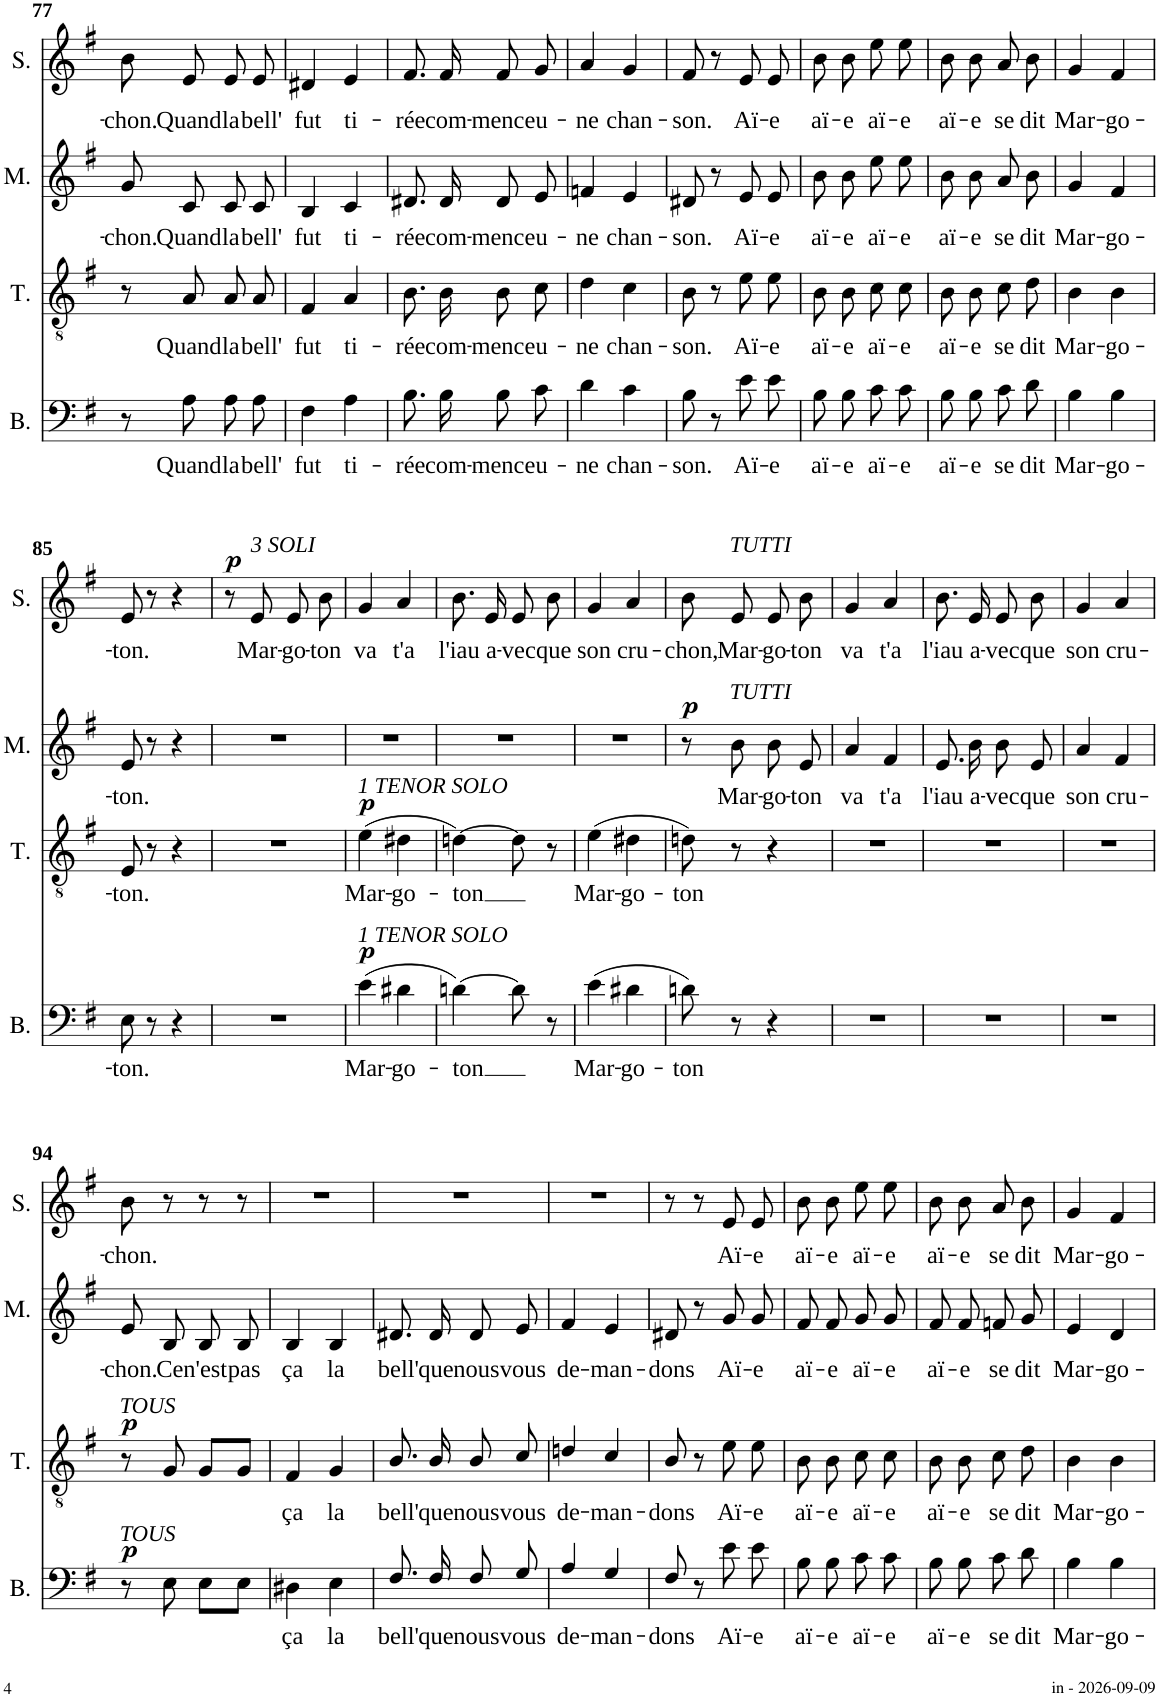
**kern	**text	**dynam	**kern	**text	**dynam	**kern	**text	**dynam	**kern	**text	**dynam
*part4	*part4	*part4	*part3	*part3	*part3	*part2	*part2	*part2	*part1	*part1	*part1
*staff4	*staff4	*staff4	*staff3	*staff3	*staff3	*staff2	*staff2	*staff2	*staff1	*staff1	*staff1
*I"Basse	*	*	*I"Ténor	*	*	*I"Mezzos	*	*	*I"Sopranos	*	*
*I'B.	*	*	*I'T.	*	*	*I'M.	*	*	*I'S.	*	*
!!LO:PB:g=z
*clefF4	*	*	*clefGv2	*	*	*clefG2	*	*	*clefG2	*	*
*k[f#]	*	*	*k[f#]	*	*	*k[f#]	*	*	*k[f#]	*	*
*M2/4	*	*	*M2/4	*	*	*M2/4	*	*	*M2/4	*	*
=77	=77	=77	=77	=77	=77	=77	=77	=77	=77	=77	=77
!	!	!	!	!	!	!	!LO:LY:b	!	!	!LO:LY:b	!
8r	.	.	8r	.	.	8g/L	-chon.	.	8b/L	-chon.	.
!	!LO:LY:b	!	!	!LO:LY:b	!	!	!LO:LY:b	!	!	!LO:LY:b	!
8A\	Quand	.	8A/	Quand	.	8c/J	Quand	.	8e/J	Quand	.
!	!LO:LY:b	!	!	!LO:LY:b	!	!	!LO:LY:b	!	!	!LO:LY:b	!
8A\	la	.	8A/	la	.	8c/L	la	.	8e/L	la	.
!	!LO:LY:b	!	!	!LO:LY:b	!	!	!LO:LY:b	!	!	!LO:LY:b	!
8A\	bell'	.	8A/	bell'	.	8c/J	bell'	.	8e/J	bell'	.
=78	=78	=78	=78	=78	=78	=78	=78	=78	=78	=78	=78
!	!LO:LY:b	!	!	!LO:LY:b	!	!	!LO:LY:b	!	!	!LO:LY:b	!
4F#\	fut	.	4F#/	fut	.	4B/	fut	.	4d#X/	fut	.
!	!LO:LY:b	!	!	!LO:LY:b	!	!	!LO:LY:b	!	!	!LO:LY:b	!
4A\	ti-	.	4A/	ti-	.	4c/	ti-	.	4e/	ti-	.
=79	=79	=79	=79	=79	=79	=79	=79	=79	=79	=79	=79
!	!LO:LY:b	!	!	!LO:LY:b	!	!	!LO:LY:b	!	!	!LO:LY:b	!
8.B\	-rée	.	8.B\	-rée	.	8.d#X/L	-rée	.	8.f#/L	-rée	.
!	!LO:LY:b	!	!	!LO:LY:b	!	!	!LO:LY:b	!	!	!LO:LY:b	!
16B\	com-	.	16B\	com-	.	16d#/Jk	com-	.	16f#/Jk	com-	.
!	!LO:LY:b	!	!	!LO:LY:b	!	!	!LO:LY:b	!	!	!LO:LY:b	!
8B\	-mence	.	8B\	-mence	.	8d#/L	-mence	.	8f#/L	-mence	.
!	!LO:LY:b	!	!	!LO:LY:b	!	!	!LO:LY:b	!	!	!LO:LY:b	!
8c\	u-	.	8c\	u-	.	8e/J	u-	.	8g/J	u-	.
=80	=80	=80	=80	=80	=80	=80	=80	=80	=80	=80	=80
!	!LO:LY:b	!	!	!LO:LY:b	!	!	!LO:LY:b	!	!	!LO:LY:b	!
4d\	-ne	.	4d\	-ne	.	4fn/	-ne	.	4a/	-ne	.
!	!LO:LY:b	!	!	!LO:LY:b	!	!	!LO:LY:b	!	!	!LO:LY:b	!
4c\	chan-	.	4c\	chan-	.	4e/	chan-	.	4g/	chan-	.
=81	=81	=81	=81	=81	=81	=81	=81	=81	=81	=81	=81
!	!LO:LY:b	!	!	!LO:LY:b	!	!	!LO:LY:b	!	!	!LO:LY:b	!
8B\	-son.	.	8B\	-son.	.	8d#X/	-son.	.	8f#/	-son.	.
8r	.	.	8r	.	.	8r	.	.	8r	.	.
!	!LO:LY:b	!	!	!LO:LY:b	!	!	!LO:LY:b	!	!	!LO:LY:b	!
8e\	Aï-	.	8e\	Aï-	.	8e/L	Aï-	.	8e/L	Aï-	.
!	!LO:LY:b	!	!	!LO:LY:b	!	!	!LO:LY:b	!	!	!LO:LY:b	!
8e\	-e	.	8e\	-e	.	8e/J	-e	.	8e/J	-e	.
=82	=82	=82	=82	=82	=82	=82	=82	=82	=82	=82	=82
!	!LO:LY:b	!	!	!LO:LY:b	!	!	!LO:LY:b	!	!	!LO:LY:b	!
8B\	aï-	.	8B\	aï-	.	8b\L	aï-	.	8b\L	aï-	.
!	!LO:LY:b	!	!	!LO:LY:b	!	!	!LO:LY:b	!	!	!LO:LY:b	!
8B\	-e	.	8B\	-e	.	8b\J	-e	.	8b\J	-e	.
!	!LO:LY:b	!	!	!LO:LY:b	!	!	!LO:LY:b	!	!	!LO:LY:b	!
8c\	aï-	.	8c\	aï-	.	8ee\L	aï-	.	8ee\L	aï-	.
!	!LO:LY:b	!	!	!LO:LY:b	!	!	!LO:LY:b	!	!	!LO:LY:b	!
8c\	-e	.	8c\	-e	.	8ee\J	-e	.	8ee\J	-e	.
=83	=83	=83	=83	=83	=83	=83	=83	=83	=83	=83	=83
!	!LO:LY:b	!	!	!LO:LY:b	!	!	!LO:LY:b	!	!	!LO:LY:b	!
8B\	aï-	.	8B\	aï-	.	8b\L	aï-	.	8b\L	aï-	.
!	!LO:LY:b	!	!	!LO:LY:b	!	!	!LO:LY:b	!	!	!LO:LY:b	!
8B\	-e	.	8B\	-e	.	8b\J	-e	.	8b\J	-e	.
!	!LO:LY:b	!	!	!LO:LY:b	!	!	!LO:LY:b	!	!	!LO:LY:b	!
8c\	se	.	8c\	se	.	8a/L	se	.	8a/L	se	.
!	!LO:LY:b	!	!	!LO:LY:b	!	!	!LO:LY:b	!	!	!LO:LY:b	!
8d\	dit	.	8d\	dit	.	8b/J	dit	.	8b/J	dit	.
=84	=84	=84	=84	=84	=84	=84	=84	=84	=84	=84	=84
!	!LO:LY:b	!	!	!LO:LY:b	!	!	!LO:LY:b	!	!	!LO:LY:b	!
4B\	Mar-	.	4B\	Mar-	.	4g/	Mar-	.	4g/	Mar-	.
!	!LO:LY:b	!	!	!LO:LY:b	!	!	!LO:LY:b	!	!	!LO:LY:b	!
4B\	-go-	.	4B\	-go-	.	4f#/	-go-	.	4f#/	-go-	.
!!LO:LB:g=z
=85	=85	=85	=85	=85	=85	=85	=85	=85	=85	=85	=85
!	!LO:LY:b	!	!	!LO:LY:b	!	!	!LO:LY:b	!	!	!LO:LY:b	!
8E\	-ton.	.	8E/	-ton.	.	8e/	-ton.	.	8e/	-ton.	.
8r	.	.	8r	.	.	8r	.	.	8r	.	.
4r	.	.	4r	.	.	4r	.	.	4r	.	.
=86	=86	=86	=86	=86	=86	=86	=86	=86	=86	=86	=86
!	!	!	!	!	!	!	!	!	!	!	!LO:DY:a
2r	.	.	2r	.	.	2r	.	.	8r	.	p
!	!	!	!	!	!	!	!	!	!LO:TX:a:i:t=3 SOLI	!	!
!	!	!	!	!	!	!	!	!	!	!LO:LY:b	!
.	.	.	.	.	.	.	.	.	8e/	Mar-	.
!	!	!	!	!	!	!	!	!	!	!LO:LY:b	!
.	.	.	.	.	.	.	.	.	8e/L	-go-	.
!	!	!	!	!	!	!	!	!	!	!LO:LY:b	!
.	.	.	.	.	.	.	.	.	8b/J	-ton	.
=87	=87	=87	=87	=87	=87	=87	=87	=87	=87	=87	=87
!	!	!	!LO:TX:a:i:t=1 TENOR SOLO	!	!	!	!	!	!	!	!
!LO:TX:a:i:t=1 TENOR SOLO	!	!	!	!	!	!	!	!	!	!	!
!	!LO:LY:b	!LO:DY:a	!	!LO:LY:b	!LO:DY:a	!	!	!	!	!LO:LY:b	!
(4e\	Mar-	p	(4e\	Mar-	p	2r	.	.	4g/	va	.
!	!LO:LY:b	!	!	!LO:LY:b	!	!	!	!	!	!LO:LY:b	!
4d#X\	-go-	.	4d#X\	-go-	.	.	.	.	4a/	t'a	.
=88	=88	=88	=88	=88	=88	=88	=88	=88	=88	=88	=88
!	!LO:LY:b	!	!	!LO:LY:b	!	!	!	!	!	!LO:LY:b	!
[4dn\)	-ton	.	[4dn\)	-ton	.	2r	.	.	8.b/L	l'iau	.
!	!	!	!	!	!	!	!	!	!	!LO:LY:b	!
.	.	.	.	.	.	.	.	.	16e/Jk	a-	.
!	!	!	!	!	!	!	!	!	!	!LO:LY:b	!
8d\]	.	.	8d\]	.	.	.	.	.	8e/L	-vec	.
!	!	!	!	!	!	!	!	!	!	!LO:LY:b	!
8r	.	.	8r	.	.	.	.	.	8b/J	que	.
=89	=89	=89	=89	=89	=89	=89	=89	=89	=89	=89	=89
!	!LO:LY:b	!	!	!LO:LY:b	!	!	!	!	!	!LO:LY:b	!
(4e\	Mar-	.	(4e\	Mar-	.	2r	.	.	4g/	son	.
!	!LO:LY:b	!	!	!LO:LY:b	!	!	!	!	!	!LO:LY:b	!
4d#X\	-go-	.	4d#X\	-go-	.	.	.	.	4a/	cru-	.
=90	=90	=90	=90	=90	=90	=90	=90	=90	=90	=90	=90
!	!LO:LY:b	!	!	!LO:LY:b	!	!	!	!LO:DY:a	!	!LO:LY:b	!
8dn\)	-ton	.	8dn\)	-ton	.	8r	.	p	8b/L	-chon,	.
!	!	!	!	!	!	!	!	!	!LO:TX:a:i:t=TUTTI	!	!
!	!	!	!	!	!	!LO:TX:a:i:t=TUTTI	!	!	!	!	!
!	!	!	!	!	!	!	!LO:LY:b	!	!	!LO:LY:b	!
8r	.	.	8r	.	.	8b\	Mar-	.	8e/J	Mar-	.
!	!	!	!	!	!	!	!LO:LY:b	!	!	!LO:LY:b	!
4r	.	.	4r	.	.	8b/L	-go-	.	8e/L	-go-	.
!	!	!	!	!	!	!	!LO:LY:b	!	!	!LO:LY:b	!
.	.	.	.	.	.	8e/J	-ton	.	8b/J	-ton	.
=91	=91	=91	=91	=91	=91	=91	=91	=91	=91	=91	=91
!	!	!	!	!	!	!	!LO:LY:b	!	!	!LO:LY:b	!
2r	.	.	2r	.	.	4a/	va	.	4g/	va	.
!	!	!	!	!	!	!	!LO:LY:b	!	!	!LO:LY:b	!
.	.	.	.	.	.	4f#/	t'a	.	4a/	t'a	.
=92	=92	=92	=92	=92	=92	=92	=92	=92	=92	=92	=92
!	!	!	!	!	!	!	!LO:LY:b	!	!	!LO:LY:b	!
2r	.	.	2r	.	.	8.e/L	l'iau	.	8.b/L	l'iau	.
!	!	!	!	!	!	!	!LO:LY:b	!	!	!LO:LY:b	!
.	.	.	.	.	.	16b/Jk	a-	.	16e/Jk	a-	.
!	!	!	!	!	!	!	!LO:LY:b	!	!	!LO:LY:b	!
.	.	.	.	.	.	8b/L	-vec	.	8e/L	-vec	.
!	!	!	!	!	!	!	!LO:LY:b	!	!	!LO:LY:b	!
.	.	.	.	.	.	8e/J	que	.	8b/J	que	.
=93	=93	=93	=93	=93	=93	=93	=93	=93	=93	=93	=93
!	!	!	!	!	!	!	!LO:LY:b	!	!	!LO:LY:b	!
2r	.	.	2r	.	.	4a/	son	.	4g/	son	.
!	!	!	!	!	!	!	!LO:LY:b	!	!	!LO:LY:b	!
.	.	.	.	.	.	4f#/	cru-	.	4a/	cru-	.
!!LO:LB:g=z
=94	=94	=94	=94	=94	=94	=94	=94	=94	=94	=94	=94
!	!	!	!LO:TX:a:i:t=TOUS	!	!	!	!	!	!	!	!
!LO:TX:a:i:t=TOUS	!	!	!	!	!	!	!	!	!	!	!
!	!	!LO:DY:a	!	!	!LO:DY:a	!	!LO:LY:b	!	!	!LO:LY:b	!
8r	.	p	8r	.	p	8e/L	-chon.	.	8b\	-chon.	.
!	!	!	!	!	!	!	!LO:LY:b	!	!	!	!
8E\	.	.	8G/	.	.	8B/J	Ce	.	8r	.	.
!	!	!	!	!	!	!	!LO:LY:b	!	!	!	!
8E\L	.	.	8G/L	.	.	8B/L	n'est	.	8r	.	.
!	!	!	!	!	!	!	!LO:LY:b	!	!	!	!
8E\J	.	.	8G/J	.	.	8B/J	pas	.	8r	.	.
=95	=95	=95	=95	=95	=95	=95	=95	=95	=95	=95	=95
!	!LO:LY:b	!	!	!LO:LY:b	!	!	!LO:LY:b	!	!	!	!
4D#X\	ça	.	4F#/	ça	.	4B/	ça	.	2r	.	.
!	!LO:LY:b	!	!	!LO:LY:b	!	!	!LO:LY:b	!	!	!	!
4E\	la	.	4G/	la	.	4B/	la	.	.	.	.
=96	=96	=96	=96	=96	=96	=96	=96	=96	=96	=96	=96
!	!LO:LY:b	!	!	!LO:LY:b	!	!	!LO:LY:b	!	!	!	!
8.F#/	bell'	.	8.B/	bell'	.	8.d#X/L	bell'	.	2r	.	.
!	!LO:LY:b	!	!	!LO:LY:b	!	!	!LO:LY:b	!	!	!	!
16F#/	que	.	16B/	que	.	16d#/Jk	que	.	.	.	.
!	!LO:LY:b	!	!	!LO:LY:b	!	!	!LO:LY:b	!	!	!	!
8F#/	nous	.	8B/	nous	.	8d#/L	nous	.	.	.	.
!	!LO:LY:b	!	!	!LO:LY:b	!	!	!LO:LY:b	!	!	!	!
8G/	vous	.	8c/	vous	.	8e/J	vous	.	.	.	.
=97	=97	=97	=97	=97	=97	=97	=97	=97	=97	=97	=97
!	!LO:LY:b	!	!	!LO:LY:b	!	!	!LO:LY:b	!	!	!	!
4A/	de-	.	4dn/	de-	.	4f#/	de-	.	2r	.	.
!	!LO:LY:b	!	!	!LO:LY:b	!	!	!LO:LY:b	!	!	!	!
4G/	-man-	.	4c/	-man-	.	4e/	-man-	.	.	.	.
=98	=98	=98	=98	=98	=98	=98	=98	=98	=98	=98	=98
!	!LO:LY:b	!	!	!LO:LY:b	!	!	!LO:LY:b	!	!	!	!
8F#/	-dons	.	8B/	-dons	.	8d#X/	-dons	.	8r	.	.
8r	.	.	8r	.	.	8r	.	.	8r	.	.
!	!LO:LY:b	!	!	!LO:LY:b	!	!	!LO:LY:b	!	!	!LO:LY:b	!
8e\	Aï-	.	8e\	Aï-	.	8g/L	Aï-	.	8e/L	Aï-	.
!	!LO:LY:b	!	!	!LO:LY:b	!	!	!LO:LY:b	!	!	!LO:LY:b	!
8e\	-e	.	8e\	-e	.	8g/J	-e	.	8e/J	-e	.
=99	=99	=99	=99	=99	=99	=99	=99	=99	=99	=99	=99
!	!LO:LY:b	!	!	!LO:LY:b	!	!	!LO:LY:b	!	!	!LO:LY:b	!
8B\	aï-	.	8B\	aï-	.	8f#/L	aï-	.	8b\L	aï-	.
!	!LO:LY:b	!	!	!LO:LY:b	!	!	!LO:LY:b	!	!	!LO:LY:b	!
8B\	-e	.	8B\	-e	.	8f#/J	-e	.	8b\J	-e	.
!	!LO:LY:b	!	!	!LO:LY:b	!	!	!LO:LY:b	!	!	!LO:LY:b	!
8c\	aï-	.	8c\	aï-	.	8g/L	aï-	.	8ee\L	aï-	.
!	!LO:LY:b	!	!	!LO:LY:b	!	!	!LO:LY:b	!	!	!LO:LY:b	!
8c\	-e	.	8c\	-e	.	8g/J	-e	.	8ee\J	-e	.
=100	=100	=100	=100	=100	=100	=100	=100	=100	=100	=100	=100
!	!LO:LY:b	!	!	!LO:LY:b	!	!	!LO:LY:b	!	!	!LO:LY:b	!
8B\	aï-	.	8B\	aï-	.	8f#/L	aï-	.	8b\L	aï-	.
!	!LO:LY:b	!	!	!LO:LY:b	!	!	!LO:LY:b	!	!	!LO:LY:b	!
8B\	-e	.	8B\	-e	.	8f#/J	-e	.	8b\J	-e	.
!	!LO:LY:b	!	!	!LO:LY:b	!	!	!LO:LY:b	!	!	!LO:LY:b	!
8c\	se	.	8c\	se	.	8fn/L	se	.	8a/L	se	.
!	!LO:LY:b	!	!	!LO:LY:b	!	!	!LO:LY:b	!	!	!LO:LY:b	!
8d\	dit	.	8d\	dit	.	8g/J	dit	.	8b/J	dit	.
=101	=101	=101	=101	=101	=101	=101	=101	=101	=101	=101	=101
!	!LO:LY:b	!	!	!LO:LY:b	!	!	!LO:LY:b	!	!	!LO:LY:b	!
4B\	Mar-	.	4B\	Mar-	.	4e/	Mar-	.	4g/	Mar-	.
!	!LO:LY:b	!	!	!LO:LY:b	!	!	!LO:LY:b	!	!	!LO:LY:b	!
4B\	-go-	.	4B\	-go-	.	4d/	-go-	.	4f#/	-go-	.
=	=	=	=	=	=	=	=	=	=	=	=
*-	*-	*-	*-	*-	*-	*-	*-	*-	*-	*-	*-
